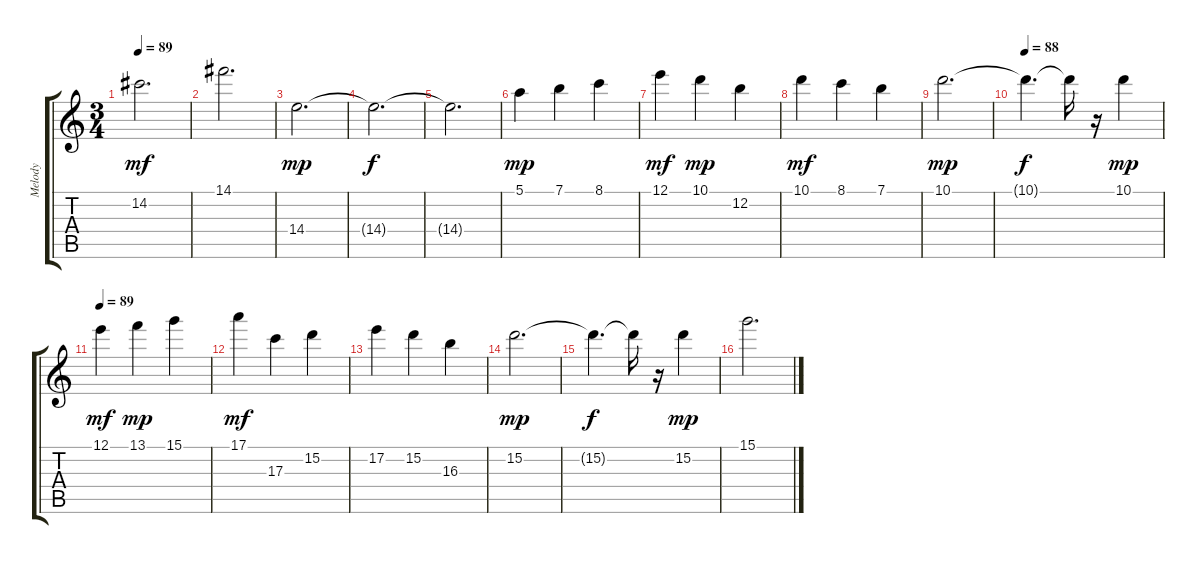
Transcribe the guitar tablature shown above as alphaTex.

\track ("Melody" "Melody") {instrument distortionguitar}
\staff {score tabs}
\tuning (E4 B3 G3 D3 A2 E2) {hide}
\ts (3 4)
\tempo 89
\clef g2
\ks c
14.2.2{d dy mf} |
14.1.2{d} |
14.4.2{d dy mp} |
14.4{t}.2{d dy f} |
14.4{t}.2{d} |
5.1.4{dy mp volume 16} 7.1.4 8.1.4 |
12.1.4{dy mf} 10.1.4{dy mp} 12.2.4 |
10.1.4{dy mf} 8.1.4 7.1.4 |
10.1.2{d dy mp} |
\tempo 88
10.1{t}.4{d dy f} 10.1{t}.16 r.16 10.1.4{dy mp} |
\tempo 89
12.1.4{dy mf} 13.1.4{dy mp} 15.1.4 |
17.1.4{dy mf} 17.3.4 15.2.4 |
17.2.4 15.2.4 16.3.4 |
15.2.2{d dy mp} |
15.2{t}.4{d dy f} 15.2{t}.16 r.16 15.2.4{dy mp} |
15.1.2{d}
